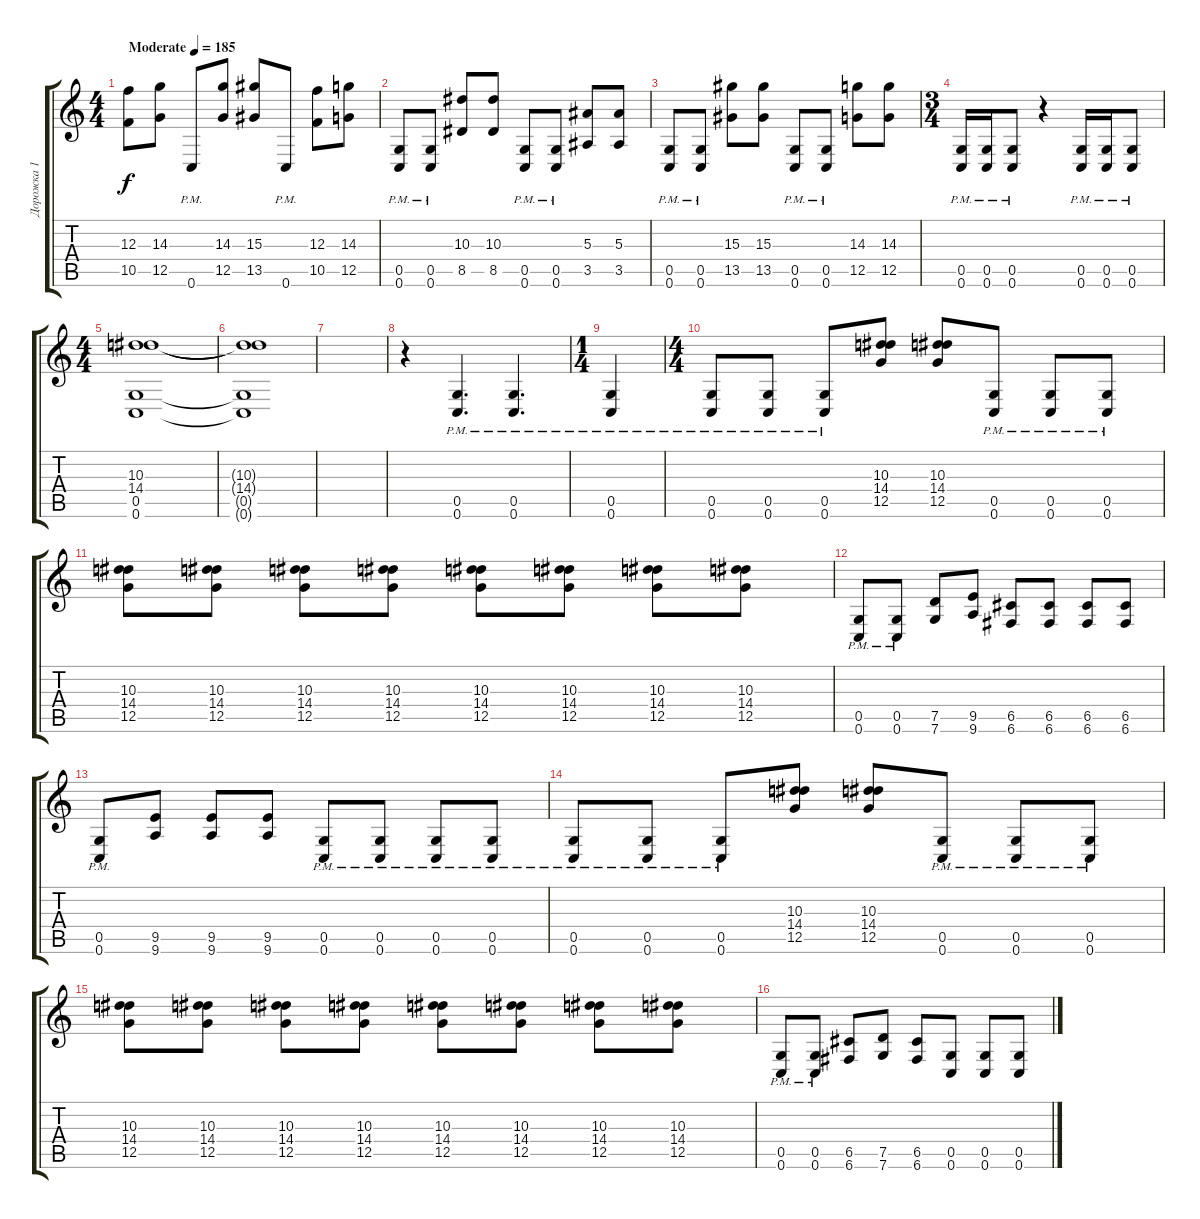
\track ("Дорожка 1" "Дорожка 1") {instrument distortionguitar}
\staff {score tabs}
\tuning (D4 A3 F3 C3 G2 C2) {hide}
\ts (4 4)
\tempo (185 "Moderate")
\clef g2
\ks c
(12.3 10.5).8{dy f instrument distortionguitar} (14.3 12.5).8 0.6{pm}.8 (14.3 12.5).8 (15.3 13.5).8 0.6{pm}.8 (12.3 10.5).8 (14.3 12.5).8 |
(0.5{pm} 0.6{pm}).8 (0.5{pm} 0.6{pm}).8 (10.3 8.5).8 (10.3 8.5).8 (0.5{pm} 0.6{pm}).8 (0.5{pm} 0.6{pm}).8 (5.3 3.5).8 (5.3 3.5).8 |
(0.5{pm} 0.6{pm}).8 (0.5{pm} 0.6{pm}).8 (15.3 13.5).8 (15.3 13.5).8 (0.5{pm} 0.6{pm}).8 (0.5{pm} 0.6{pm}).8 (14.3 12.5).8 (14.3 12.5).8 |
\ts (3 4)
(0.5{pm} 0.6{pm}).16 (0.5{pm} 0.6{pm}).16 (0.5{pm} 0.6{pm}).8 r.4 (0.5{pm} 0.6{pm}).16 (0.5{pm} 0.6{pm}).16 (0.5{pm} 0.6{pm}).8 |
\ts (4 4)
(10.3 14.4 0.5 0.6).1 |
(10.3{t} 14.4{t} 0.5{t} 0.6{t}).1 |
|
r.4 (0.5{pm} 0.6{pm}).4{d} (0.5{pm} 0.6{pm}).4{d} |
\ts (1 4)
(0.5{pm} 0.6{pm}).4 |
\ts (4 4)
(0.5{pm} 0.6{pm}).8 (0.5{pm} 0.6{pm}).8 (0.5{pm} 0.6{pm}).8 (10.3 14.4 12.5).8 (10.3 14.4 12.5).8 (0.5{pm} 0.6{pm}).8 (0.5{pm} 0.6{pm}).8 (0.5{pm} 0.6{pm}).8 |
(10.3 14.4 12.5).8 (10.3 14.4 12.5).8 (10.3 14.4 12.5).8 (10.3 14.4 12.5).8 (10.3 14.4 12.5).8 (10.3 14.4 12.5).8 (10.3 14.4 12.5).8 (10.3 14.4 12.5).8 |
(0.5{pm} 0.6{pm}).8 (0.5{pm} 0.6{pm}).8 (7.5 7.6).8 (9.5 9.6).8 (6.5 6.6).8 (6.5 6.6).8 (6.5 6.6).8 (6.5 6.6).8 |
(0.5{pm} 0.6{pm}).8 (9.5 9.6).8 (9.5 9.6).8 (9.5 9.6).8 (0.5{pm} 0.6{pm}).8 (0.5{pm} 0.6{pm}).8 (0.5{pm} 0.6{pm}).8 (0.5{pm} 0.6{pm}).8 |
(0.5{pm} 0.6{pm}).8 (0.5{pm} 0.6{pm}).8 (0.5{pm} 0.6{pm}).8 (10.3 14.4 12.5).8 (10.3 14.4 12.5).8 (0.5{pm} 0.6{pm}).8 (0.5{pm} 0.6{pm}).8 (0.5{pm} 0.6{pm}).8 |
(10.3 14.4 12.5).8 (10.3 14.4 12.5).8 (10.3 14.4 12.5).8 (10.3 14.4 12.5).8 (10.3 14.4 12.5).8 (10.3 14.4 12.5).8 (10.3 14.4 12.5).8 (10.3 14.4 12.5).8 |
(0.5{pm} 0.6{pm}).8 (0.5{pm} 0.6{pm}).8 (6.5 6.6).8 (7.5 7.6).8 (6.5 6.6).8 (0.5 0.6).8 (0.5 0.6).8 (0.5 0.6).8
